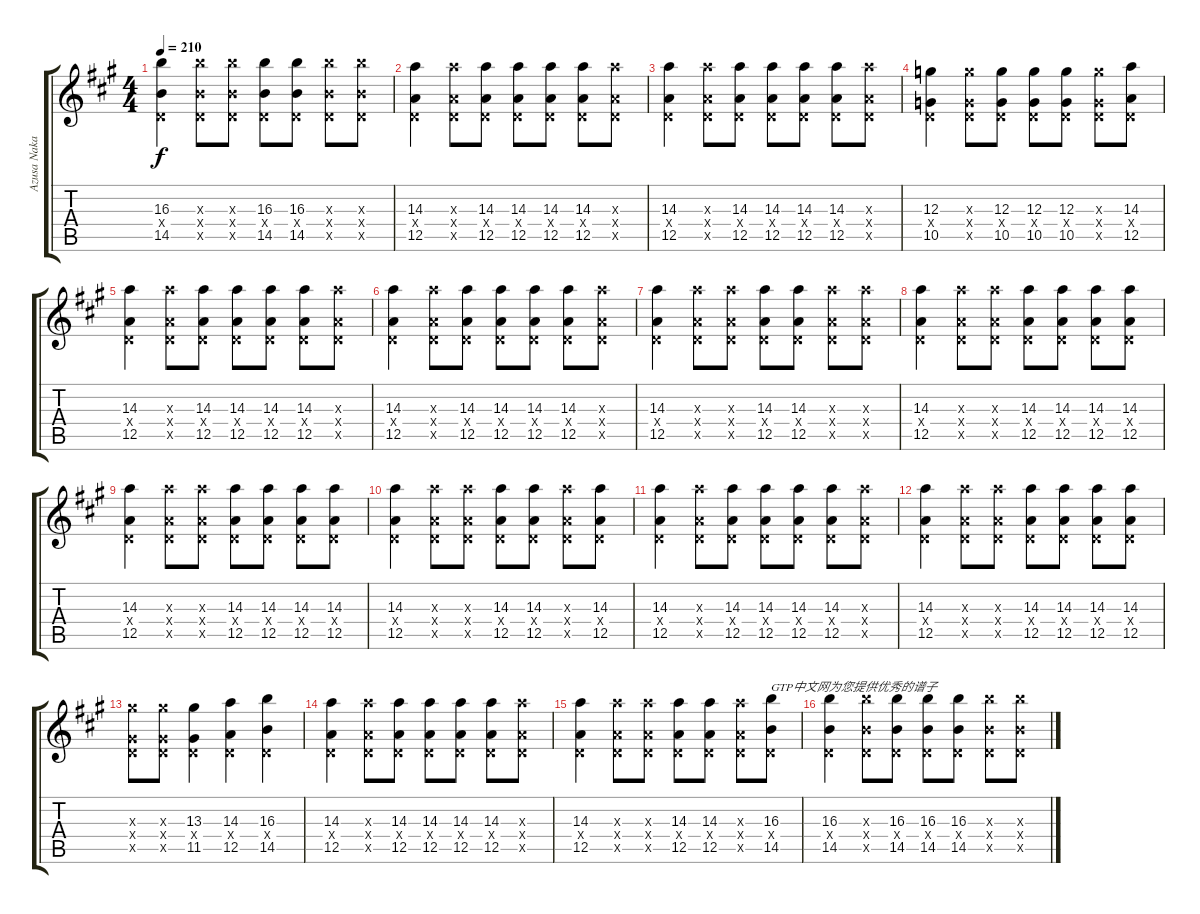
\track ("Azusa Nakano" "Azusa Naka") {instrument overdrivenguitar}
\staff {score tabs}
\tuning (E4 B3 G3 D3 A2 E2) {hide}
\ts (4 4)
\tempo 210
\clef g2
\ks a
(16.3 0.4{x} 14.5).4{dy f} (16.3{x} 0.4{x} 14.5{x}).8 (16.3{x} 0.4{x} 14.5{x}).8 (16.3 0.4{x} 14.5).8 (16.3 0.4{x} 14.5).8 (16.3{x} 0.4{x} 14.5{x}).8 (16.3{x} 0.4{x} 14.5{x}).8 |
(14.3 0.4{x} 12.5).4 (14.3{x} 0.4{x} 12.5{x}).8 (14.3 0.4{x} 12.5).8 (14.3 0.4{x} 12.5).8 (14.3 0.4{x} 12.5).8 (14.3 0.4{x} 12.5).8 (14.3{x} 0.4{x} 12.5{x}).8 |
(14.3 0.4{x} 12.5).4 (14.3{x} 0.4{x} 12.5{x}).8 (14.3 0.4{x} 12.5).8 (14.3 0.4{x} 12.5).8 (14.3 0.4{x} 12.5).8 (14.3 0.4{x} 12.5).8 (14.3{x} 0.4{x} 12.5{x}).8 |
(12.3 0.4{x} 10.5).4 (12.3{x} 0.4{x} 10.5{x}).8 (12.3 0.4{x} 10.5).8 (12.3 0.4{x} 10.5).8 (12.3 0.4{x} 10.5).8 (12.3{x} 0.4{x} 10.5{x}).8 (14.3 0.4{x} 12.5).8 |
(14.3 0.4{x} 12.5).4 (14.3{x} 0.4{x} 12.5{x}).8 (14.3 0.4{x} 12.5).8 (14.3 0.4{x} 12.5).8 (14.3 0.4{x} 12.5).8 (14.3 0.4{x} 12.5).8 (14.3{x} 0.4{x} 12.5{x}).8 |
(14.3 0.4{x} 12.5).4 (14.3{x} 0.4{x} 12.5{x}).8 (14.3 0.4{x} 12.5).8 (14.3 0.4{x} 12.5).8 (14.3 0.4{x} 12.5).8 (14.3 0.4{x} 12.5).8 (14.3{x} 0.4{x} 12.5{x}).8 |
(14.3 0.4{x} 12.5).4 (14.3{x} 0.4{x} 12.5{x}).8 (14.3{x} 0.4{x} 12.5{x}).8 (14.3 0.4{x} 12.5).8 (14.3 0.4{x} 12.5).8 (14.3{x} 0.4{x} 12.5{x}).8 (14.3{x} 0.4{x} 12.5{x}).8 |
(14.3 0.4{x} 12.5).4 (14.3{x} 0.4{x} 12.5{x}).8 (14.3{x} 0.4{x} 12.5{x}).8 (14.3 0.4{x} 12.5).8 (14.3 0.4{x} 12.5).8 (14.3 0.4{x} 12.5).8 (14.3 0.4{x} 12.5).8 |
(14.3 0.4{x} 12.5).4 (14.3{x} 0.4{x} 12.5{x}).8 (14.3{x} 0.4{x} 12.5{x}).8 (14.3 0.4{x} 12.5).8 (14.3 0.4{x} 12.5).8 (14.3 0.4{x} 12.5).8 (14.3 0.4{x} 12.5).8 |
(14.3 0.4{x} 12.5).4 (14.3{x} 0.4{x} 12.5{x}).8 (14.3{x} 0.4{x} 12.5{x}).8 (14.3 0.4{x} 12.5).8 (14.3 0.4{x} 12.5).8 (14.3{x} 0.4{x} 12.5{x}).8 (14.3 0.4{x} 12.5).8 |
(14.3 0.4{x} 12.5).4 (14.3{x} 0.4{x} 12.5{x}).8 (14.3 0.4{x} 12.5).8 (14.3 0.4{x} 12.5).8 (14.3 0.4{x} 12.5).8 (14.3 0.4{x} 12.5).8 (14.3{x} 0.4{x} 12.5{x}).8 |
(14.3 0.4{x} 12.5).4 (14.3{x} 0.4{x} 12.5{x}).8 (14.3{x} 0.4{x} 12.5{x}).8 (14.3 0.4{x} 12.5).8 (14.3 0.4{x} 12.5).8 (14.3 0.4{x} 12.5).8 (14.3 0.4{x} 12.5).8 |
(13.3{x} 0.4{x} 11.5{x}).8 (13.3{x} 0.4{x} 11.5{x}).8 (13.3 0.4{x} 11.5).4 (14.3 0.4{x} 12.5).4 (16.3 0.4{x} 14.5).4 |
(14.3 0.4{x} 12.5).4 (14.3{x} 0.4{x} 12.5{x}).8 (14.3 0.4{x} 12.5).8 (14.3 0.4{x} 12.5).8 (14.3 0.4{x} 12.5).8 (14.3 0.4{x} 12.5).8 (14.3{x} 0.4{x} 12.5{x}).8 |
(14.3 0.4{x} 12.5).4 (14.3{x} 0.4{x} 12.5{x}).8 (14.3{x} 0.4{x} 12.5{x}).8 (14.3 0.4{x} 12.5).8 (14.3 0.4{x} 12.5).8 (14.3{x} 0.4{x} 12.5{x}).8 (16.3 0.4{x} 14.5).8{txt "GTP中文网为您提供优秀的谱子"} |
(16.3 0.4{x} 14.5).4 (16.3{x} 0.4{x} 14.5{x}).8 (16.3 0.4{x} 14.5).8 (16.3 0.4{x} 14.5).8 (16.3 0.4{x} 14.5).8 (16.3{x} 0.4{x} 14.5{x}).8 (16.3{x} 0.4{x} 14.5{x}).8
